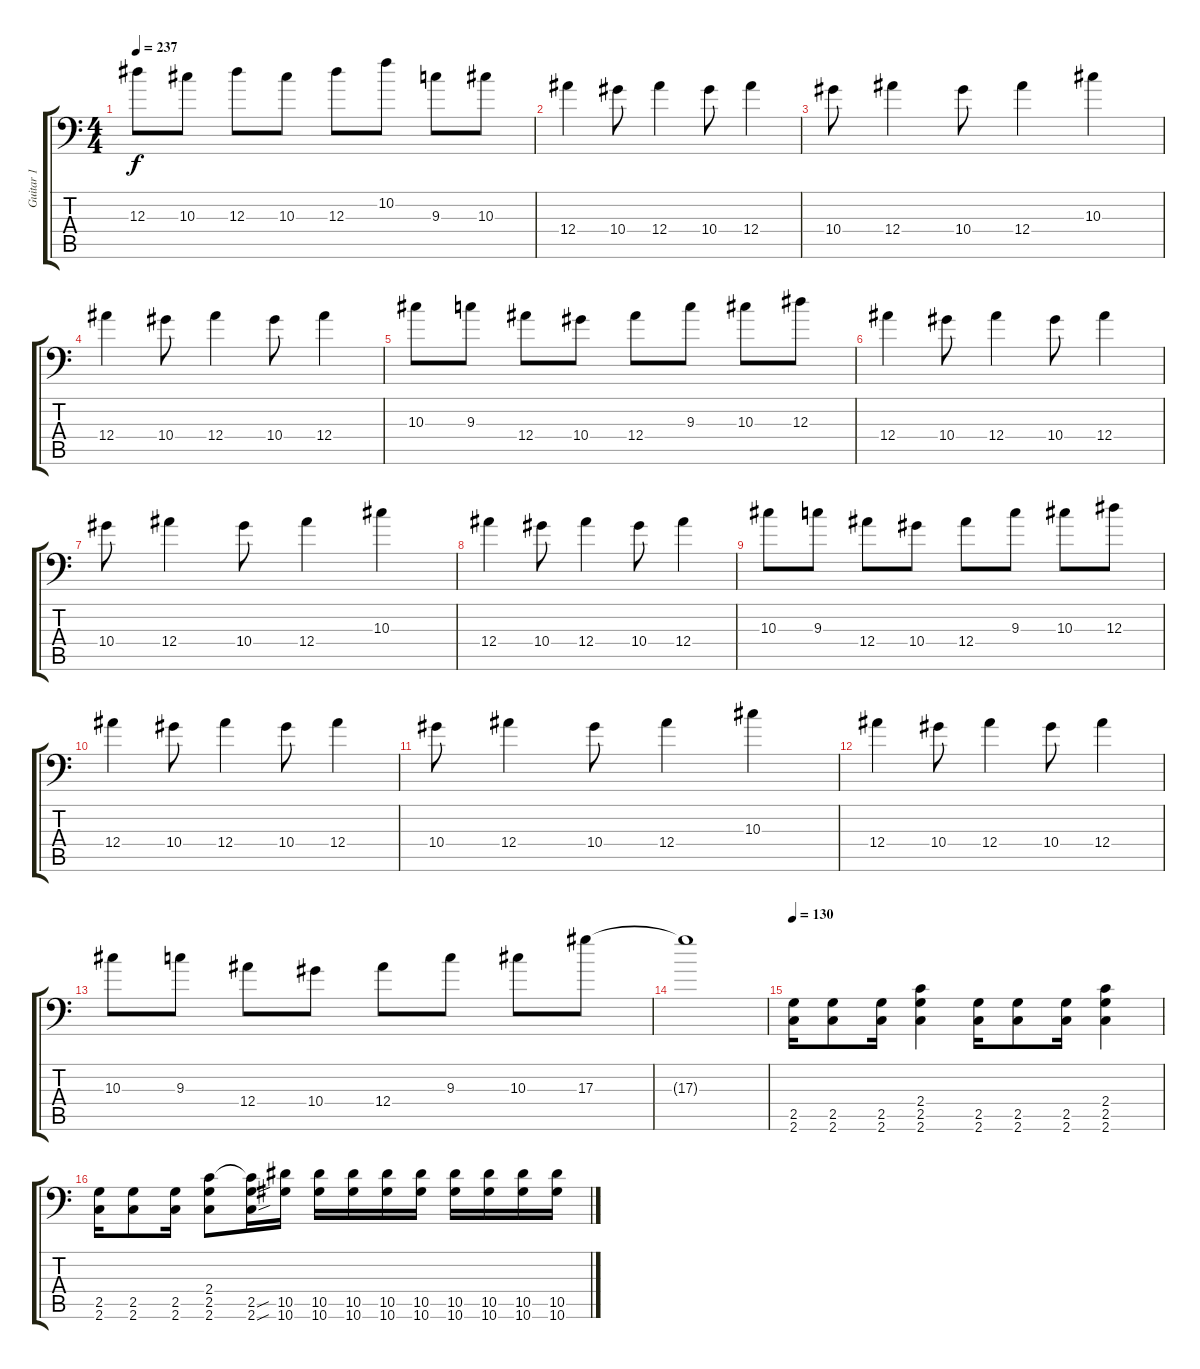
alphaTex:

\track ("Guitar 1" "Guitar 1") {instrument distortionguitar}
\staff {score tabs}
\tuning (C4 G3 Eb3 Bb2 F2 Bb1) {hide}
\ts (4 4)
\tempo 237
\clef f4
\ks c
12.3.8{dy f volume 16} 10.3.8 12.3.8 10.3.8 12.3.8 10.2.8 9.3.8 10.3.8 |
12.4.4 10.4.8 12.4.4 10.4.8 12.4.4 |
10.4.8 12.4.4 10.4.8 12.4.4 10.3.4 |
12.4.4 10.4.8 12.4.4 10.4.8 12.4.4 |
10.3.8 9.3.8 12.4.8 10.4.8 12.4.8 9.3.8 10.3.8 12.3.8 |
12.4.4 10.4.8 12.4.4 10.4.8 12.4.4 |
10.4.8 12.4.4 10.4.8 12.4.4 10.3.4 |
12.4.4 10.4.8 12.4.4 10.4.8 12.4.4 |
10.3.8 9.3.8 12.4.8 10.4.8 12.4.8 9.3.8 10.3.8 12.3.8 |
12.4.4 10.4.8 12.4.4 10.4.8 12.4.4 |
10.4.8 12.4.4 10.4.8 12.4.4 10.3.4 |
12.4.4 10.4.8 12.4.4 10.4.8 12.4.4 |
10.3.8 9.3.8 12.4.8 10.4.8 12.4.8 9.3.8 10.3.8 17.3.8 |
17.3{t}.1 |
\tempo 130
(2.5 2.6).16 (2.5 2.6).8 (2.5 2.6).16 (2.4 2.5 2.6).4 (2.5 2.6).16 (2.5 2.6).8 (2.5 2.6).16 (2.4 2.5 2.6).4 |
(2.5 2.6).16 (2.5 2.6).8 (2.5 2.6).16 (2.4 2.5 2.6).8 (2.4{t} 2.5{sou} 2.6{sou}).16 (10.5 10.6).16 (10.5 10.6).16 (10.5 10.6).16 (10.5 10.6).16 (10.5 10.6).16 (10.5 10.6).16 (10.5 10.6).16 (10.5 10.6).16 (10.5 10.6).16
